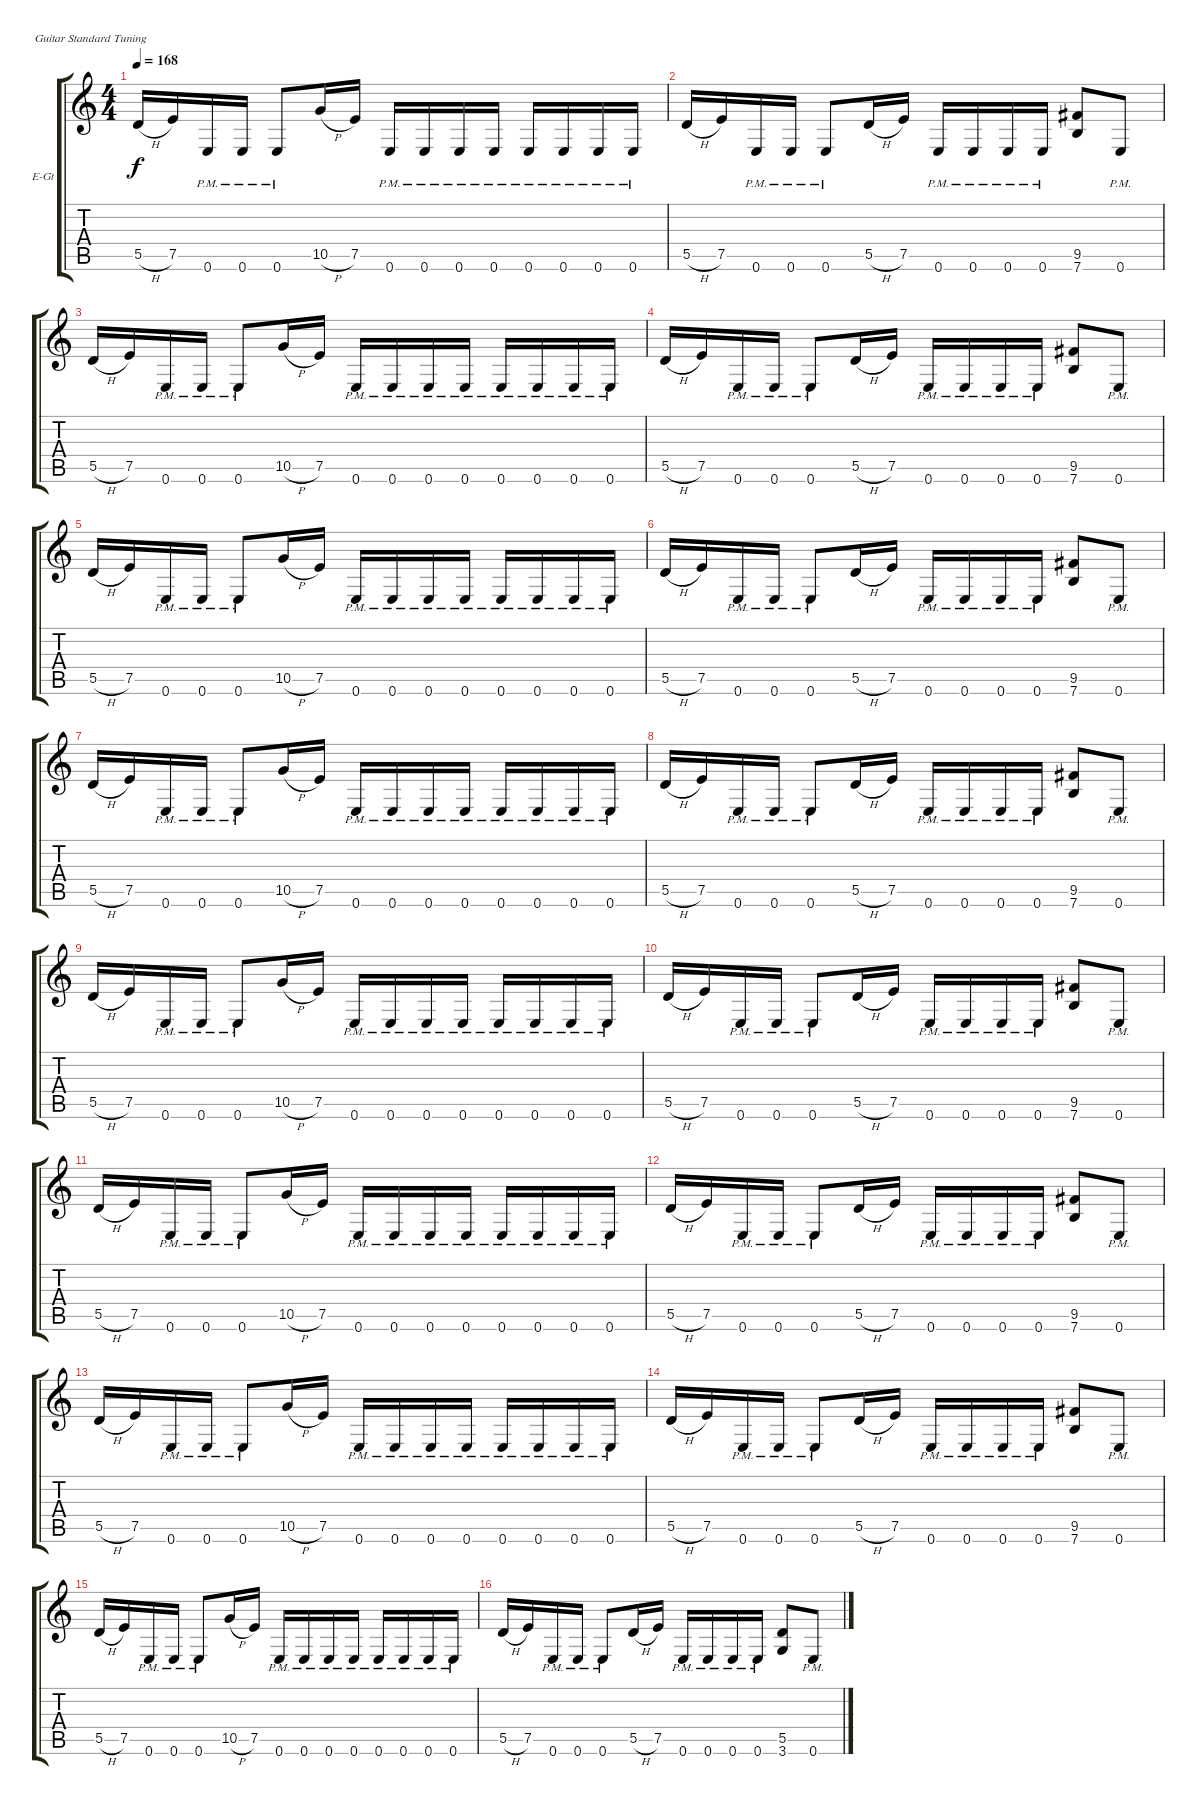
\bracketExtendMode groupsimilarinstruments
\firstSystemTrackNameOrientation horizontal
\otherSystemsTrackNameOrientation horizontal
\track ("M. Friedman" "E-Gt") {instrument distortionguitar}
\staff {score tabs}
\tuning (E4 B3 G3 D3 A2 E2)
\ts (4 4)
\tempo 168
\clef g2
\ks c
5.5{h}.16{dy f} 7.5.16 0.6{pm}.16 0.6{pm}.16 0.6{pm}.8 10.5{h}.16 7.5.16 0.6{pm}.16 0.6{pm}.16 0.6{pm}.16 0.6{pm}.16 0.6{pm}.16 0.6{pm}.16 0.6{pm}.16 0.6{pm}.16 |
5.5{h}.16 7.5.16 0.6{pm}.16 0.6{pm}.16 0.6{pm}.8 5.5{h}.16 7.5.16 0.6{pm}.16 0.6{pm}.16 0.6{pm}.16 0.6{pm}.16 (9.5 7.6).8 0.6{pm}.8 |
5.5{h}.16 7.5.16 0.6{pm}.16 0.6{pm}.16 0.6{pm}.8 10.5{h}.16 7.5.16 0.6{pm}.16 0.6{pm}.16 0.6{pm}.16 0.6{pm}.16 0.6{pm}.16 0.6{pm}.16 0.6{pm}.16 0.6{pm}.16 |
5.5{h}.16 7.5.16 0.6{pm}.16 0.6{pm}.16 0.6{pm}.8 5.5{h}.16 7.5.16 0.6{pm}.16 0.6{pm}.16 0.6{pm}.16 0.6{pm}.16 (9.5 7.6).8 0.6{pm}.8 |
5.5{h}.16 7.5.16 0.6{pm}.16 0.6{pm}.16 0.6{pm}.8 10.5{h}.16 7.5.16 0.6{pm}.16 0.6{pm}.16 0.6{pm}.16 0.6{pm}.16 0.6{pm}.16 0.6{pm}.16 0.6{pm}.16 0.6{pm}.16 |
5.5{h}.16 7.5.16 0.6{pm}.16 0.6{pm}.16 0.6{pm}.8 5.5{h}.16 7.5.16 0.6{pm}.16 0.6{pm}.16 0.6{pm}.16 0.6{pm}.16 (9.5 7.6).8 0.6{pm}.8 |
5.5{h}.16 7.5.16 0.6{pm}.16 0.6{pm}.16 0.6{pm}.8 10.5{h}.16 7.5.16 0.6{pm}.16 0.6{pm}.16 0.6{pm}.16 0.6{pm}.16 0.6{pm}.16 0.6{pm}.16 0.6{pm}.16 0.6{pm}.16 |
5.5{h}.16 7.5.16 0.6{pm}.16 0.6{pm}.16 0.6{pm}.8 5.5{h}.16 7.5.16 0.6{pm}.16 0.6{pm}.16 0.6{pm}.16 0.6{pm}.16 (9.5 7.6).8 0.6{pm}.8 |
5.5{h}.16 7.5.16 0.6{pm}.16 0.6{pm}.16 0.6{pm}.8 10.5{h}.16 7.5.16 0.6{pm}.16 0.6{pm}.16 0.6{pm}.16 0.6{pm}.16 0.6{pm}.16 0.6{pm}.16 0.6{pm}.16 0.6{pm}.16 |
5.5{h}.16 7.5.16 0.6{pm}.16 0.6{pm}.16 0.6{pm}.8 5.5{h}.16 7.5.16 0.6{pm}.16 0.6{pm}.16 0.6{pm}.16 0.6{pm}.16 (9.5 7.6).8 0.6{pm}.8 |
5.5{h}.16 7.5.16 0.6{pm}.16 0.6{pm}.16 0.6{pm}.8 10.5{h}.16 7.5.16 0.6{pm}.16 0.6{pm}.16 0.6{pm}.16 0.6{pm}.16 0.6{pm}.16 0.6{pm}.16 0.6{pm}.16 0.6{pm}.16 |
5.5{h}.16 7.5.16 0.6{pm}.16 0.6{pm}.16 0.6{pm}.8 5.5{h}.16 7.5.16 0.6{pm}.16 0.6{pm}.16 0.6{pm}.16 0.6{pm}.16 (9.5 7.6).8 0.6{pm}.8 |
5.5{h}.16 7.5.16 0.6{pm}.16 0.6{pm}.16 0.6{pm}.8 10.5{h}.16 7.5.16 0.6{pm}.16 0.6{pm}.16 0.6{pm}.16 0.6{pm}.16 0.6{pm}.16 0.6{pm}.16 0.6{pm}.16 0.6{pm}.16 |
5.5{h}.16 7.5.16 0.6{pm}.16 0.6{pm}.16 0.6{pm}.8 5.5{h}.16 7.5.16 0.6{pm}.16 0.6{pm}.16 0.6{pm}.16 0.6{pm}.16 (9.5 7.6).8 0.6{pm}.8 |
5.5{h}.16 7.5.16 0.6{pm}.16 0.6{pm}.16 0.6{pm}.8 10.5{h}.16 7.5.16 0.6{pm}.16 0.6{pm}.16 0.6{pm}.16 0.6{pm}.16 0.6{pm}.16 0.6{pm}.16 0.6{pm}.16 0.6{pm}.16 |
5.5{h}.16 7.5.16 0.6{pm}.16 0.6{pm}.16 0.6{pm}.8 5.5{h}.16 7.5.16 0.6{pm}.16 0.6{pm}.16 0.6{pm}.16 0.6{pm}.16 (5.5 3.6).8 0.6{pm}.8
